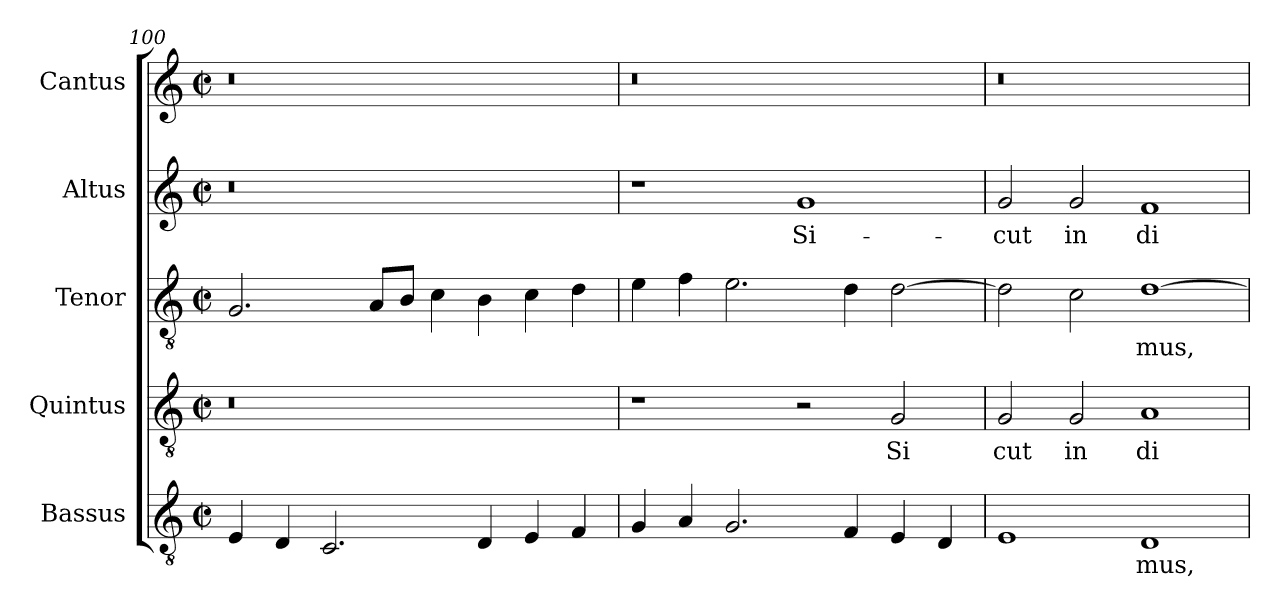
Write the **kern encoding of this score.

**kern	**text	**kern	**text	**kern	**text	**kern	**text	**kern
*part5	*part5	*part4	*part4	*part3	*part3	*part2	*part2	*part1
*staff5	*staff5	*staff4	*staff4	*staff3	*staff3	*staff2	*staff2	*staff1
*I"Bassus	*	*I"Quintus	*	*I"Tenor	*	*I"Altus	*	*I"Cantus
!!LO:LB:g=z
*clefGv2	*	*clefGv2	*	*clefGv2	*	*clefG2	*	*clefG2
*M2/2	*	*M2/2	*	*M2/2	*	*M2/2	*	*M2/2
*met(c|)	*	*met(c|)	*	*met(c|)	*	*met(c|)	*	*met(c|)
=100	=100	=100	=100	=100	=100	=100	=100	=100
4E/	.	0r	.	2.G/	.	0r	.	0r
4D/	.	.	.	.	.	.	.	.
2.C/	.	.	.	.	.	.	.	.
.	.	.	.	8A/L	.	.	.	.
.	.	.	.	8B/J	.	.	.	.
.	.	.	.	4c\	.	.	.	.
4D/	.	.	.	4B\	.	.	.	.
4E/	.	.	.	4c\	.	.	.	.
4F/	.	.	.	4d\	.	.	.	.
=101	=101	=101	=101	=101	=101	=101	=101	=101
4G/	.	1r	.	4e\	.	1r	.	0r
4A/	.	.	.	4f\	.	.	.	.
2.G/	.	.	.	2.e\	.	.	.	.
!	!	!	!	!	!	!	!LO:LY:b:cj	!
.	.	2r	.	.	.	1g	Si-	.
4F/	.	.	.	4d\	.	.	.	.
!	!	!	!LO:LY:b:cj	!	!	!	!	!
4E/	.	2G/	Si	[>2d\	.	.	.	.
4D/	.	.	.	.	.	.	.	.
=102	=102	=102	=102	=102	=102	=102	=102	=102
!	!	!	!LO:LY:b:cj	!	!	!	!LO:LY:b:cj	!
1E	.	2G/	cut	2d\]	.	2g/	-cut	0r
!	!	!	!LO:LY:b:cj	!	!	!	!LO:LY:b:cj	!
.	.	2G/	in	2c\	.	2g/	in	.
!	!LO:LY:b:cj	!	!LO:LY:b:cj	!	!LO:LY:b	!	!LO:LY:b:cj	!
1D	mus,	1A	di	[>1d	-mus,	1f	di-	.
=	=	=	=	=	=	=	=	=
*-	*-	*-	*-	*-	*-	*-	*-	*-
